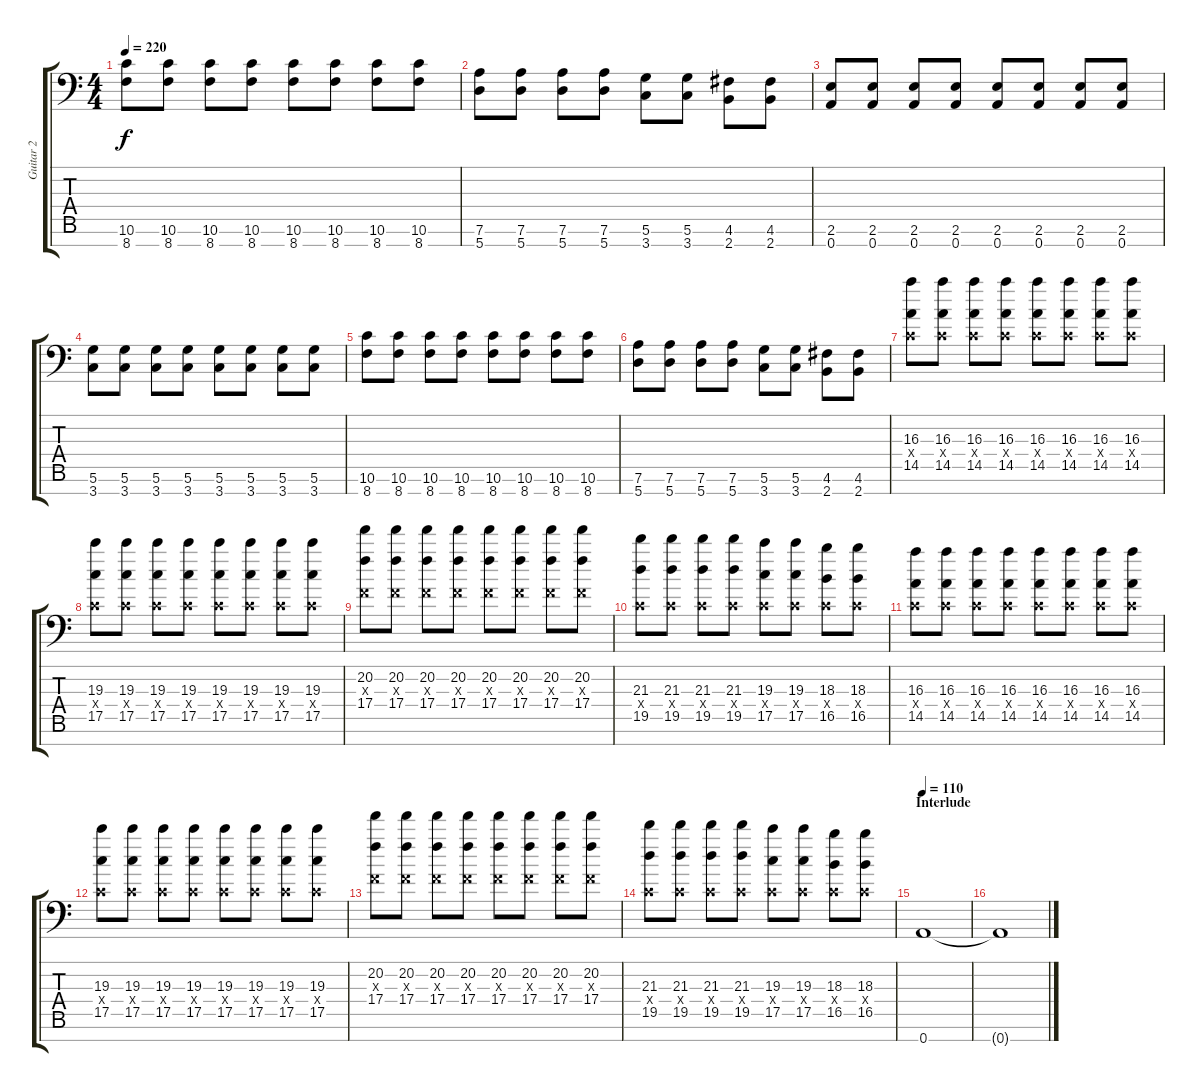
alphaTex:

\track ("Guitar 2" "Guitar 2") {instrument overdrivenguitar}
\staff {score tabs}
\tuning (D4 A3 F3 C3 G2 D2 A1) {hide}
\ts (4 4)
\tempo 220
\clef f4
\ks c
(10.6 8.7).8{dy f} (10.6 8.7).8 (10.6 8.7).8 (10.6 8.7).8 (10.6 8.7).8 (10.6 8.7).8 (10.6 8.7).8 (10.6 8.7).8 |
(7.6 5.7).8 (7.6 5.7).8 (7.6 5.7).8 (7.6 5.7).8 (5.6 3.7).8 (5.6 3.7).8 (4.6 2.7).8 (4.6 2.7).8 |
(2.6 0.7).8 (2.6 0.7).8 (2.6 0.7).8 (2.6 0.7).8 (2.6 0.7).8 (2.6 0.7).8 (2.6 0.7).8 (2.6 0.7).8 |
(5.6 3.7).8 (5.6 3.7).8 (5.6 3.7).8 (5.6 3.7).8 (5.6 3.7).8 (5.6 3.7).8 (5.6 3.7).8 (5.6 3.7).8 |
(10.6 8.7).8 (10.6 8.7).8 (10.6 8.7).8 (10.6 8.7).8 (10.6 8.7).8 (10.6 8.7).8 (10.6 8.7).8 (10.6 8.7).8 |
(7.6 5.7).8 (7.6 5.7).8 (7.6 5.7).8 (7.6 5.7).8 (5.6 3.7).8 (5.6 3.7).8 (4.6 2.7).8 (4.6 2.7).8 |
(16.3 0.4{x} 14.5).8 (16.3 0.4{x} 14.5).8 (16.3 0.4{x} 14.5).8 (16.3 0.4{x} 14.5).8 (16.3 0.4{x} 14.5).8 (16.3 0.4{x} 14.5).8 (16.3 0.4{x} 14.5).8 (16.3 0.4{x} 14.5).8 |
(19.3 0.4{x} 17.5).8 (19.3 0.4{x} 17.5).8 (19.3 0.4{x} 17.5).8 (19.3 0.4{x} 17.5).8 (19.3 0.4{x} 17.5).8 (19.3 0.4{x} 17.5).8 (19.3 0.4{x} 17.5).8 (19.3 0.4{x} 17.5).8 |
(20.2 0.3{x} 17.4).8 (20.2 0.3{x} 17.4).8 (20.2 0.3{x} 17.4).8 (20.2 0.3{x} 17.4).8 (20.2 0.3{x} 17.4).8 (20.2 0.3{x} 17.4).8 (20.2 0.3{x} 17.4).8 (20.2 0.3{x} 17.4).8 |
(21.3 0.4{x} 19.5).8 (21.3 0.4{x} 19.5).8 (21.3 0.4{x} 19.5).8 (21.3 0.4{x} 19.5).8 (19.3 0.4{x} 17.5).8 (19.3 0.4{x} 17.5).8 (18.3 0.4{x} 16.5).8 (18.3 0.4{x} 16.5).8 |
(16.3 0.4{x} 14.5).8 (16.3 0.4{x} 14.5).8 (16.3 0.4{x} 14.5).8 (16.3 0.4{x} 14.5).8 (16.3 0.4{x} 14.5).8 (16.3 0.4{x} 14.5).8 (16.3 0.4{x} 14.5).8 (16.3 0.4{x} 14.5).8 |
(19.3 0.4{x} 17.5).8 (19.3 0.4{x} 17.5).8 (19.3 0.4{x} 17.5).8 (19.3 0.4{x} 17.5).8 (19.3 0.4{x} 17.5).8 (19.3 0.4{x} 17.5).8 (19.3 0.4{x} 17.5).8 (19.3 0.4{x} 17.5).8 |
(20.2 0.3{x} 17.4).8 (20.2 0.3{x} 17.4).8 (20.2 0.3{x} 17.4).8 (20.2 0.3{x} 17.4).8 (20.2 0.3{x} 17.4).8 (20.2 0.3{x} 17.4).8 (20.2 0.3{x} 17.4).8 (20.2 0.3{x} 17.4).8 |
(21.3 0.4{x} 19.5).8 (21.3 0.4{x} 19.5).8 (21.3 0.4{x} 19.5).8 (21.3 0.4{x} 19.5).8 (19.3 0.4{x} 17.5).8 (19.3 0.4{x} 17.5).8 (18.3 0.4{x} 16.5).8 (18.3 0.4{x} 16.5).8 |
\section ("" "Interlude")
\tempo 110
0.7.1 |
0.7{t}.1
